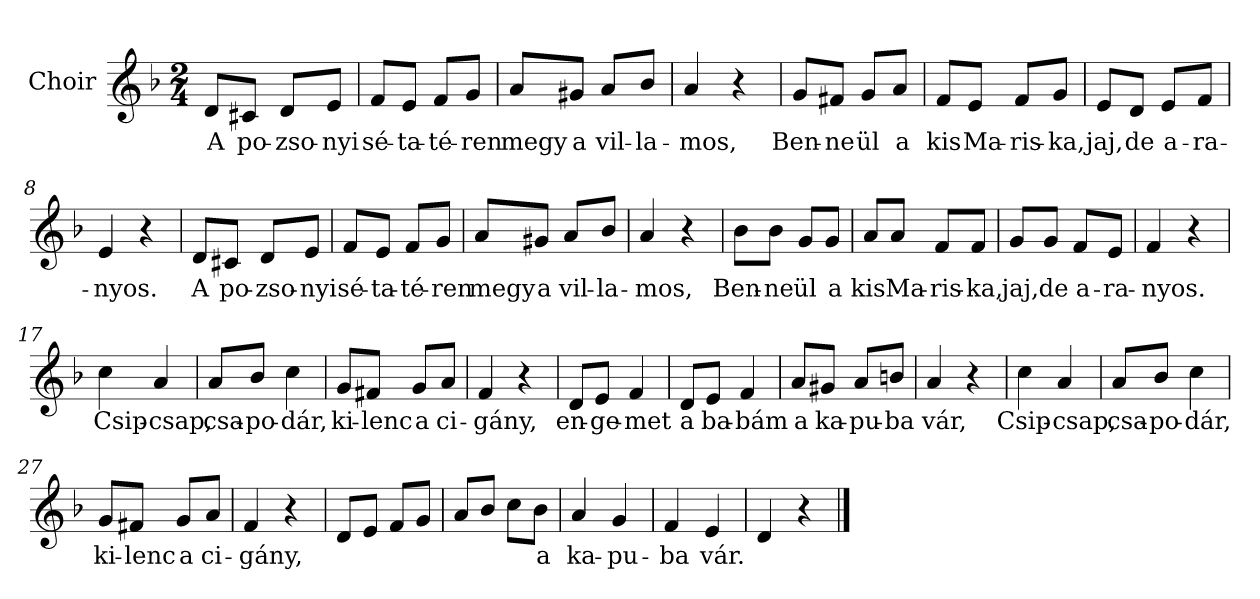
**kern	**text
*part1	*part1
*staff1	*staff1
*I"Choir	*
*I'Ch	*
*clefG2	*
*k[b-]	*
*F:	*
*M2/4	*
=1	=1
8d/L	A
8c#X/J	po-
8d/L	-zso-
8e/J	-nyi
=2	=2
8f/L	sé-
8e/J	-ta-
8f/L	-té-
8g/J	-ren
=3	=3
8a/L	megy
8g#X/J	a
8a/L	vil-
8b-/J	-la-
=4	=4
4a/	-mos,
4r	.
=5	=5
8g/L	Ben-
8f#X/J	-ne
8g/L	ül
8a/J	a
=6	=6
8f/L	kis
8e/J	Ma-
8f/L	-ris-
8g/J	-ka,
=7	=7
8e/L	jaj,
8d/J	de
8e/L	a-
8f/J	-ra-
=8	=8
4e/	-nyos.
4r	.
!!LO:LB:g=z
=9	=9
8d/L	A
8c#X/J	po-
8d/L	-zso-
8e/J	-nyi
=10	=10
8f/L	sé-
8e/J	-ta-
8f/L	-té-
8g/J	-ren
=11	=11
8a/L	megy
8g#X/J	a
8a/L	vil-
8b-/J	-la-
=12	=12
4a/	-mos,
4r	.
=13	=13
8b-\L	Ben-
8b-\J	-ne
8g/L	ül
8g/J	a
=14	=14
8a/L	kis
8a/J	Ma-
8f/L	-ris-
8f/J	-ka,
=15	=15
8g/L	jaj,
8g/J	de
8f/L	a-
8e/J	-ra-
=16	=16
4f/	-nyos.
4r	.
!!LO:LB:g=z
=17	=17
4cc\	Csip-
4a/	-csap,
=18	=18
8a/L	csa-
8b-/J	-po-
4cc\	-dár,
=19	=19
8g/L	ki-
8f#X/J	-lenc
8g/L	a
8a/J	ci-
=20	=20
4f/	-gány,
4r	.
=21	=21
8d/L	en-
8e/J	-ge-
4f/	-met
=22	=22
8d/L	a
8e/J	ba-
4f/	-bám
=23	=23
8a/L	a
8g#X/J	ka-
8a/L	-pu-
8bn/J	-ba
=24	=24
4a/	vár,
4r	.
!!LO:LB:g=z
=25	=25
4cc\	Csip-
4a/	-csap,
=26	=26
8a/L	csa-
8b-/J	-po-
4cc\	-dár,
=27	=27
8g/L	ki-
8f#X/J	-lenc
8g/L	a
8a/J	ci-
=28	=28
4f/	-gány,
4r	.
=29	=29
8d/L	.
8e/J	.
8f/L	.
8g/J	.
=30	=30
8a/L	.
8b-/J	.
8cc\L	.
8b-\J	a
=31	=31
4a/	ka-
4g/	-pu-
=32	=32
4f/	-ba
4e/	vár.
=33	=33
4d/	.
4r	.
==	==
*-	*-
